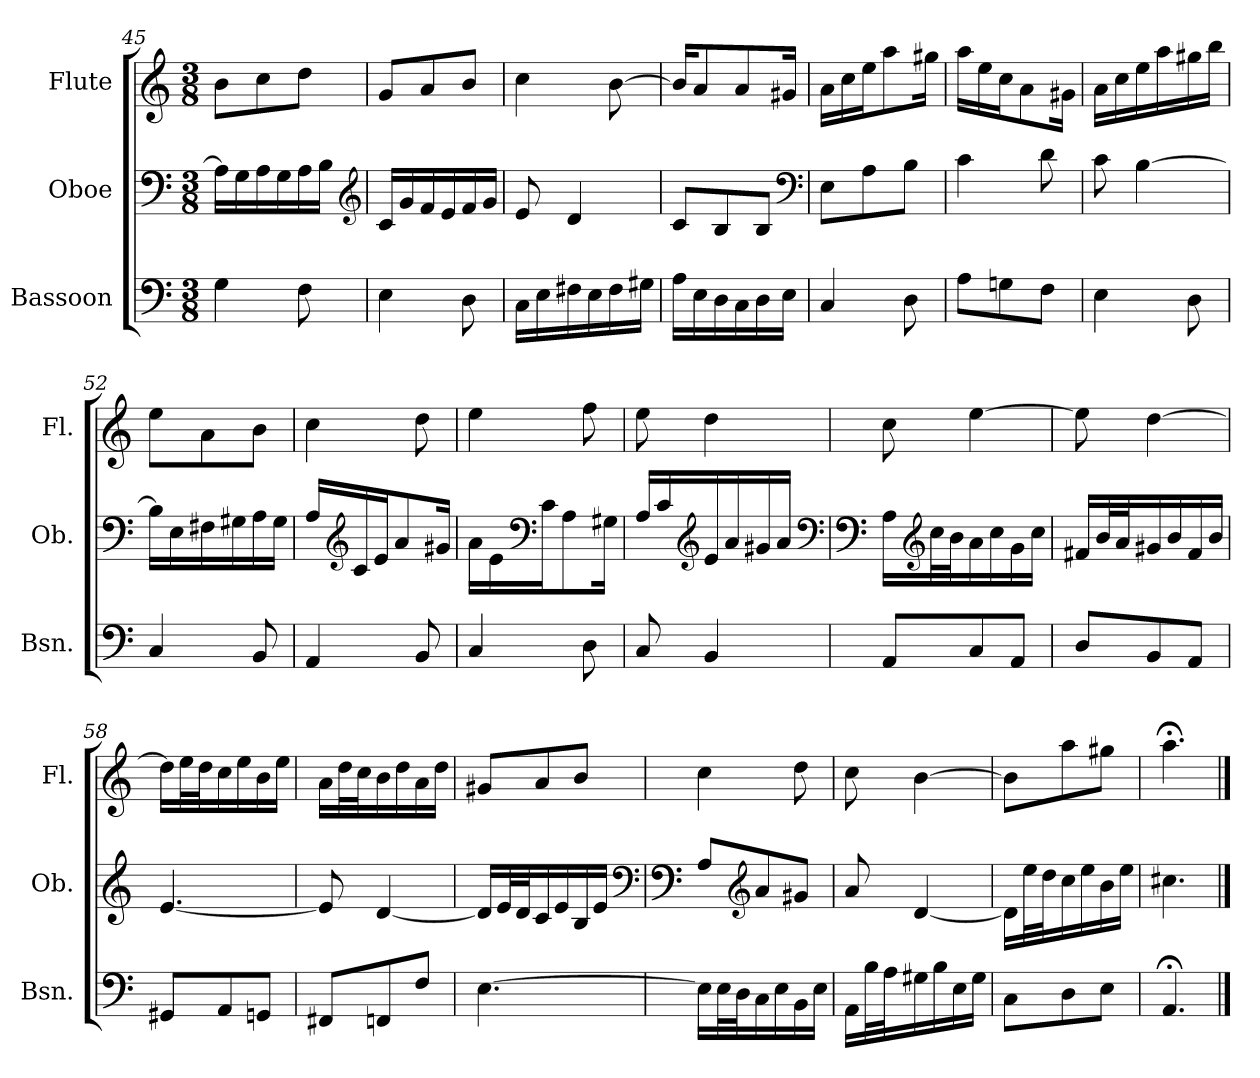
**kern	**kern	**kern
*part3	*part2	*part1
*staff3	*staff2	*staff1
*I"Bassoon	*I"Oboe	*I"Flute
*I'Bsn.	*I'Ob.	*I'Fl.
!!LO:LB:g=z
*clefF4	*clefF4	*clefG2
*k[]	*k[]	*k[]
*C:	*C:	*C:
*M3/8	*M3/8	*M3/8
=45	=45	=45
4G\	16A\LL]	8b\L
.	16G\	.
.	16A\	8cc\
.	16G\	.
8F\	16A\	8dd\J
.	16B\JJ	.
*	*clefG2	*
=46	=46	=46
4E\	16c/LL	8g/L
.	16g/	.
.	16f/	8a/
.	16e/	.
8D\	16f/	8b/J
.	16g/JJ	.
=47	=47	=47
16C\LL	8e/	4cc\
16E\	.	.
16F#X\	4d/	.
16E\	.	.
16F#\	.	[8b\
16G#X\JJ	.	.
=48	=48	=48
16A\LL	8c/L	16b/KL]
16E\	.	8a/
16D\	8B/	.
16C\	.	8a/
16D\	8B/J	.
16E\JJ	.	16g#X/Jk
*	*clefF4	*
=49	=49	=49
4C/	8E\L	16a\LL
.	.	16cc\
.	8A\	16ee\J
.	.	8aa\
8D\	8B\J	.
.	.	16gg#X\Jk
=50	=50	=50
8A\L	4c\	16aa\LL
.	.	16ee\
8Gn\	.	16cc\J
.	.	8a\
8F\J	8d\	.
.	.	16g#X\Jk
!!LO:LB:g=z
=51	=51	=51
4E\	8c\	16a\LL
.	.	16cc\
.	[4B\	16ee\
.	.	16aa\
8D\	.	16gg#X\
.	.	16bb\JJ
=52	=52	=52
4C/	16B\LL]	8ee\L
.	16E\	.
.	16F#X\	8a\
.	16G#X\	.
8BB/	16A\	8b\J
.	16G#\JJ	.
=53	=53	=53
4AA/	16A/LL	4cc\
*	*clefG2	*
.	16c/	.
.	16e/J	.
.	8a/	.
8BB/	.	8dd\
.	16g#X/Jk	.
=54	=54	=54
4C/	16a\LL	4ee\
.	16e\	.
*	*clefF4	*
.	16c\J	.
.	8A\	.
8D\	.	8ff\
.	16G#X\Jk	.
=55	=55	=55
8C/	16A/LL	8ee\
.	16c/	.
*	*clefG2	*
4BB/	16e/	4dd\
.	16a/	.
.	16g#X/	.
.	16a/JJ	.
*	*clefF4	*
!!LO:LB:g=z
=56	=56	=56
*	*clefF4	*
8AA/L	16A\LL	8cc\
*	*clefG2	*
.	32cc\L	.
.	32b\J	.
8C/	16a\	[4ee\
.	16cc\	.
8AA/J	16g\	.
.	16cc\JJ	.
=57	=57	=57
8D/L	16f#X/LL	8ee\]
.	32b/L	.
.	32a/J	.
8BB/	16g#X/	[4dd\
.	16b/	.
8AA/J	16f#/	.
.	16b/JJ	.
=58	=58	=58
8GG#X/L	[4.e/	16dd\LL]
.	.	32ee\L
.	.	32dd\J
8AA/	.	16cc\
.	.	16ee\
8GGn/J	.	16b\
.	.	16ee\JJ
=59	=59	=59
8FF#X/L	8e/]	16a\LL
.	.	32dd\L
.	.	32cc\J
8FFn/	[4d/	16b\
.	.	16dd\
8F/J	.	16a\
.	.	16dd\JJ
=60	=60	=60
[4.E\	16d/LL]	8g#X/L
.	32e/L	.
.	32d/J	.
.	16c/	8a/
.	16e/	.
.	16B/	8b/J
.	16e/JJ	.
*	*clefF4	*
!!LO:PB:g=z
=61	=61	=61
*	*clefF4	*
16E\LL]	8A/L	4cc\
32E\L	.	.
32D\J	.	.
*	*clefG2	*
16C\	8a/	.
16E\	.	.
16BB\	8g#X/J	8dd\
16E\JJ	.	.
=62	=62	=62
16AA\LL	8a/	8cc\
32B\L	.	.
32A\J	.	.
16G#X\	[4d/	[4b\
16B\	.	.
16E\	.	.
16G#\JJ	.	.
=63	=63	=63
8C\L	16d\LL]	8b\L]
.	32ee\L	.
.	32dd\J	.
8D\	16cc\	8aa\
.	16ee\	.
8E\J	16b\	8gg#X\J
.	16ee\JJ	.
=64	=64	=64
4.AA;/	4.cc#X\	4.aa;<\
==	==	==
*-	*-	*-
